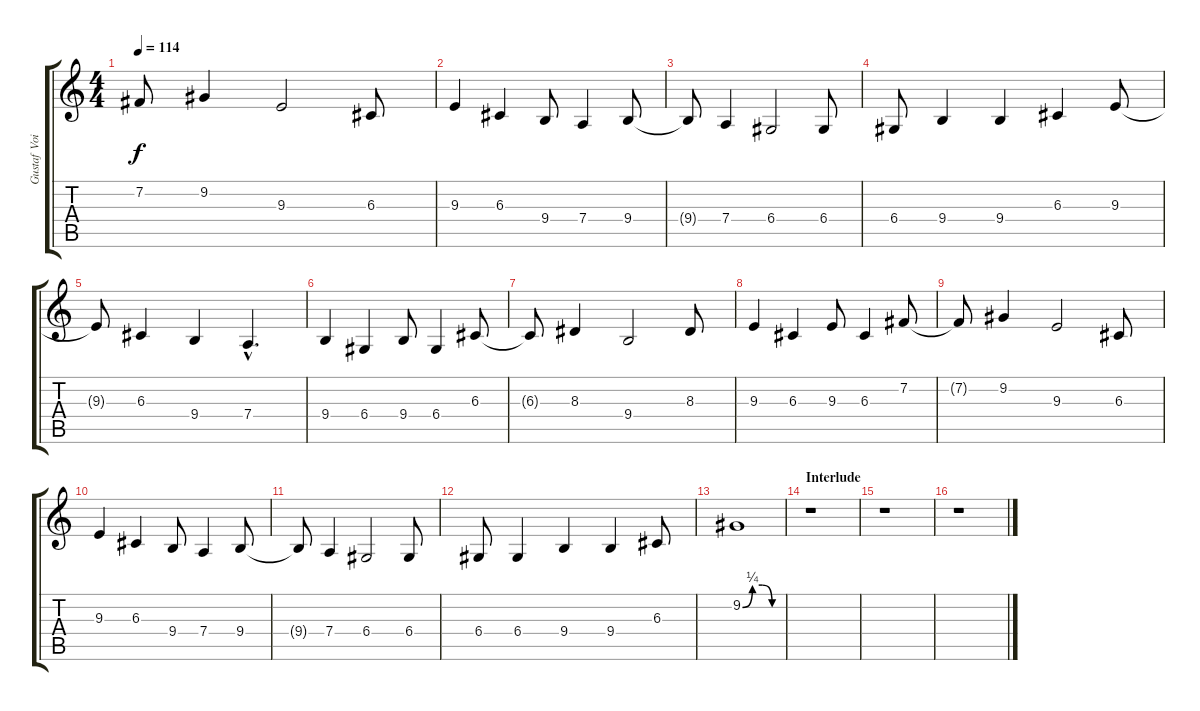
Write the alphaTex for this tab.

\track ("Gustaf Voice" "Gustaf Voi") {instrument altosax}
\staff {score tabs}
\tuning (E4 B3 G3 D3 A2 E2) {hide}
\ts (4 4)
\tempo 114
\clef g2
\ks c
7.2{t}.8{dy f} 9.2.4 9.3.2 6.3.8 |
9.3.4 6.3.4 9.4.8 7.4.4 9.4.8 |
9.4{t}.8 7.4.4 6.4.2 6.4.8 |
6.4.8 9.4.4 9.4.4 6.3.4 9.3.8 |
9.3{t}.8 6.3.4 9.4.4 7.4{hac}.4{d} |
9.4.4 6.4.4 9.4.8 6.4.4 6.3.8 |
6.3{t}.8 8.3.4 9.4.2 8.3.8 |
9.3.4 6.3.4 9.3.8 6.3.4 7.2.8 |
7.2{t}.8 9.2.4 9.3.2 6.3.8 |
9.3.4 6.3.4 9.4.8 7.4.4 9.4.8 |
9.4{t}.8 7.4.4 6.4.2 6.4.8 |
6.4.8 6.4.4 9.4.4 9.4.4 6.3.8 |
9.2{be (custom 0 0 15 1 30 1 45 0 60 0)}.1 |
\section ("" "Interlude")
r.1 |
r.1 |
r.1
